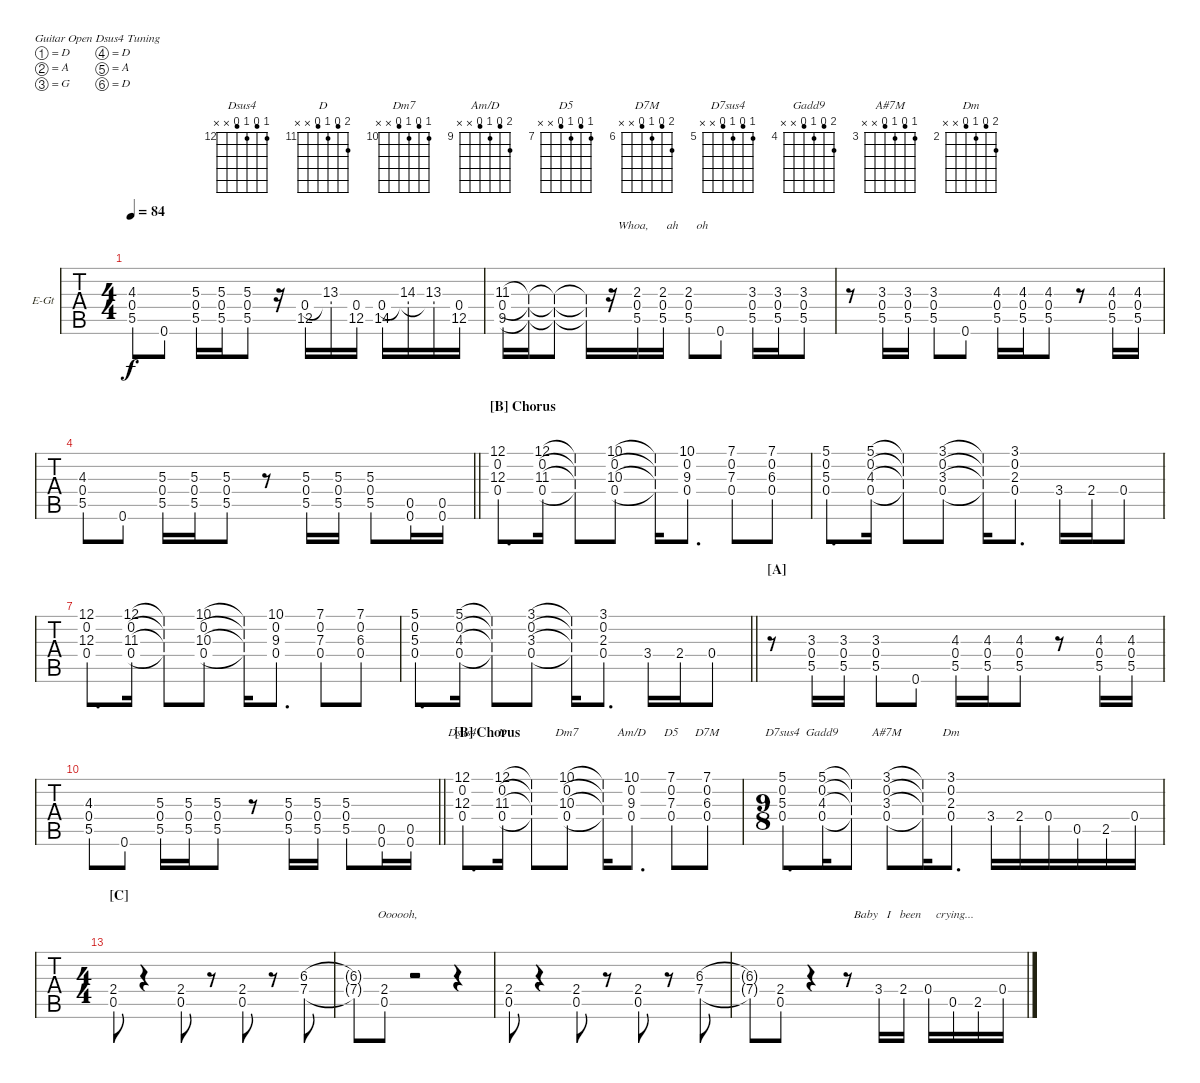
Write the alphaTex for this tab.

\bracketExtendMode nobrackets
\firstSystemTrackNameOrientation horizontal
\otherSystemsTrackNameOrientation horizontal
\defaultBarNumberDisplay FirstOfSystem
\track ("Dadgad" "E-Gt") {instrument distortionguitar}
\staff {tabs}
\tuning (D4 A3 G3 D3 A2 D2)
\chord ("Dsus4" 12 11 12 11 x x) {firstfret 12 showfingering false}
\chord ("D" 12 10 11 10 x x) {firstfret 11 showfingering false}
\chord ("Dm7" 10 9 10 9 x x) {firstfret 10 showfingering false}
\chord ("Am/D" 10 8 9 8 x x) {firstfret 9 showfingering false}
\chord ("D5" 7 6 7 6 x x) {firstfret 7 showfingering false}
\chord ("D7M" 7 5 6 5 x x) {firstfret 6 showfingering false}
\chord ("D7sus4" 5 4 5 4 x x) {firstfret 5 showfingering false}
\chord ("Gadd9" 5 3 4 3 x x) {firstfret 4 showfingering false}
\chord ("A#7M" 3 2 3 2 x x) {firstfret 3 showfingering false}
\chord ("Dm" 3 1 2 1 x x) {firstfret 2 showfingering false}
\ts (4 4)
\tempo 84
\clef g2
\ks d
(4.3 0.4 5.5).8{lyrics (0 "") lyrics (1 "") lyrics (2 "") lyrics (3 "") lyrics (4 "") dy f} 0.6.8{lyrics (0 "") lyrics (1 "") lyrics (2 "") lyrics (3 "") lyrics (4 "")} (5.3 0.4 5.5).16{lyrics (0 "") lyrics (1 "") lyrics (2 "") lyrics (3 "") lyrics (4 "")} (5.3 0.4 5.5).16{lyrics (0 "") lyrics (1 "") lyrics (2 "") lyrics (3 "") lyrics (4 "")} (5.3 0.4 5.5).8{lyrics (0 "") lyrics (1 "") lyrics (2 "") lyrics (3 "") lyrics (4 "")} r.16 (12.5 0.4).16{lyrics (0 "") lyrics (1 "") lyrics (2 "") lyrics (3 "") lyrics (4 "")} (13.3 0.4{t}).16{lyrics (0 "") lyrics (1 "") lyrics (2 "") lyrics (3 "") lyrics (4 "")} (12.5 0.4).16{lyrics (0 "") lyrics (1 "") lyrics (2 "") lyrics (3 "") lyrics (4 "")} (14.5 0.4).16{lyrics (0 "") lyrics (1 "") lyrics (2 "") lyrics (3 "") lyrics (4 "")} (14.3 0.4{t}).16{lyrics (0 "") lyrics (1 "") lyrics (2 "") lyrics (3 "") lyrics (4 "")} (13.3 0.4{t}).16{lyrics (0 "") lyrics (1 "") lyrics (2 "") lyrics (3 "") lyrics (4 "")} (12.5 0.4).16{lyrics (0 "") lyrics (1 "") lyrics (2 "") lyrics (3 "") lyrics (4 "")} |
(9.5 0.4 11.3).16{lyrics (0 "") lyrics (1 "") lyrics (2 "") lyrics (3 "") lyrics (4 "")} (9.5{t} 0.4{t} 11.3{t}).16{lyrics (0 "") lyrics (1 "") lyrics (2 "") lyrics (3 "") lyrics (4 "")} (9.5{t} 0.4{t} 11.3{t}).8{lyrics (0 "") lyrics (1 "") lyrics (2 "") lyrics (3 "") lyrics (4 "")} (9.5{t} 0.4{t} 11.3{t}).16{lyrics (0 "") lyrics (1 "") lyrics (2 "") lyrics (3 "") lyrics (4 "")} r.16 (2.3 0.4 5.5).16{lyrics (0 "") lyrics (1 "") lyrics (2 "") lyrics (3 "") lyrics (4 "")} (2.3 0.4 5.5).16{lyrics (0 "Whoa,      ah      oh") lyrics (1 "") lyrics (2 "") lyrics (3 "") lyrics (4 "")} (2.3 0.4 5.5).8{lyrics (0 "") lyrics (1 "") lyrics (2 "") lyrics (3 "") lyrics (4 "")} 0.6.8{lyrics (0 "") lyrics (1 "") lyrics (2 "") lyrics (3 "") lyrics (4 "")} (3.3 0.4 5.5).16{lyrics (0 "") lyrics (1 "") lyrics (2 "") lyrics (3 "") lyrics (4 "")} (3.3 0.4 5.5).16{lyrics (0 "") lyrics (1 "") lyrics (2 "") lyrics (3 "") lyrics (4 "")} (3.3 0.4 5.5).8{lyrics (0 "") lyrics (1 "") lyrics (2 "") lyrics (3 "") lyrics (4 "")} |
r.8 (3.3 0.4 5.5).16{lyrics (0 "") lyrics (1 "") lyrics (2 "") lyrics (3 "") lyrics (4 "")} (3.3 0.4 5.5).16{lyrics (0 "") lyrics (1 "") lyrics (2 "") lyrics (3 "") lyrics (4 "")} (3.3 0.4 5.5).8{lyrics (0 "") lyrics (1 "") lyrics (2 "") lyrics (3 "") lyrics (4 "")} 0.6.8{lyrics (0 "") lyrics (1 "") lyrics (2 "") lyrics (3 "") lyrics (4 "")} (4.3 0.4 5.5).16{lyrics (0 "") lyrics (1 "") lyrics (2 "") lyrics (3 "") lyrics (4 "")} (4.3 0.4 5.5).16{lyrics (0 "") lyrics (1 "") lyrics (2 "") lyrics (3 "") lyrics (4 "")} (4.3 0.4 5.5).8{lyrics (0 "") lyrics (1 "") lyrics (2 "") lyrics (3 "") lyrics (4 "")} r.8 (4.3 0.4 5.5).16{lyrics (0 "") lyrics (1 "") lyrics (2 "") lyrics (3 "") lyrics (4 "")} (4.3 0.4 5.5).16{lyrics (0 "") lyrics (1 "") lyrics (2 "") lyrics (3 "") lyrics (4 "")} |
\barLineRight lightlight
(4.3 0.4 5.5).8{lyrics (0 "") lyrics (1 "") lyrics (2 "") lyrics (3 "") lyrics (4 "")} 0.6.8{lyrics (0 "") lyrics (1 "") lyrics (2 "") lyrics (3 "") lyrics (4 "")} (5.3 0.4 5.5).16{lyrics (0 "") lyrics (1 "") lyrics (2 "") lyrics (3 "") lyrics (4 "")} (5.3 0.4 5.5).16{lyrics (0 "") lyrics (1 "") lyrics (2 "") lyrics (3 "") lyrics (4 "")} (5.3 0.4 5.5).8{lyrics (0 "") lyrics (1 "") lyrics (2 "") lyrics (3 "") lyrics (4 "")} r.8 (5.3 0.4 5.5).16{lyrics (0 "") lyrics (1 "") lyrics (2 "") lyrics (3 "") lyrics (4 "")} (5.3 0.4 5.5).16{lyrics (0 "") lyrics (1 "") lyrics (2 "") lyrics (3 "") lyrics (4 "")} (5.3 0.4 5.5).8{lyrics (0 "") lyrics (1 "") lyrics (2 "") lyrics (3 "") lyrics (4 "")} (0.5 0.6).16{lyrics (0 "") lyrics (1 "") lyrics (2 "") lyrics (3 "") lyrics (4 "")} (0.5 0.6).16{lyrics (0 "") lyrics (1 "") lyrics (2 "") lyrics (3 "") lyrics (4 "")} |
\section ("B" "Chorus")
(12.1 0.2 12.3 0.4).8{d lyrics (0 "") lyrics (1 "") lyrics (2 "") lyrics (3 "") lyrics (4 "")} (12.1 0.2 11.3 0.4).16{lyrics (0 "") lyrics (1 "") lyrics (2 "") lyrics (3 "") lyrics (4 "")} (12.1{t} 0.2{t} 11.3{t} 0.4{t}).8{lyrics (0 "") lyrics (1 "") lyrics (2 "") lyrics (3 "") lyrics (4 "")} (10.1 0.2 10.3 0.4).8{lyrics (0 "") lyrics (1 "") lyrics (2 "") lyrics (3 "") lyrics (4 "")} (10.1{t} 0.2{t} 10.3{t} 0.4{t}).16{lyrics (0 "") lyrics (1 "") lyrics (2 "") lyrics (3 "") lyrics (4 "")} (10.1 0.2 9.3 0.4).8{d lyrics (0 "") lyrics (1 "") lyrics (2 "") lyrics (3 "") lyrics (4 "")} (7.1 0.2 7.3 0.4).8{lyrics (0 "") lyrics (1 "") lyrics (2 "") lyrics (3 "") lyrics (4 "")} (7.1 0.2 6.3 0.4).8{lyrics (0 "") lyrics (1 "") lyrics (2 "") lyrics (3 "") lyrics (4 "")} |
(5.1 0.2 5.3 0.4).8{d lyrics (0 "") lyrics (1 "") lyrics (2 "") lyrics (3 "") lyrics (4 "")} (5.1 0.2 4.3 0.4).16{lyrics (0 "") lyrics (1 "") lyrics (2 "") lyrics (3 "") lyrics (4 "")} (5.1{t} 0.2{t} 4.3{t} 0.4{t}).8{lyrics (0 "") lyrics (1 "") lyrics (2 "") lyrics (3 "") lyrics (4 "")} (3.1 0.2 3.3 0.4).8{lyrics (0 "") lyrics (1 "") lyrics (2 "") lyrics (3 "") lyrics (4 "")} (3.1{t} 0.2{t} 3.3{t} 0.4{t}).16{lyrics (0 "") lyrics (1 "") lyrics (2 "") lyrics (3 "") lyrics (4 "")} (3.1 0.2 2.3 0.4).8{d lyrics (0 "") lyrics (1 "") lyrics (2 "") lyrics (3 "") lyrics (4 "")} 3.4.16{lyrics (0 "") lyrics (1 "") lyrics (2 "") lyrics (3 "") lyrics (4 "")} 2.4.16{lyrics (0 "") lyrics (1 "") lyrics (2 "") lyrics (3 "") lyrics (4 "")} 0.4.8{lyrics (0 "") lyrics (1 "") lyrics (2 "") lyrics (3 "") lyrics (4 "")} |
(12.1 0.2 12.3 0.4).8{d lyrics (0 "") lyrics (1 "") lyrics (2 "") lyrics (3 "") lyrics (4 "")} (12.1 0.2 11.3 0.4).16{lyrics (0 "") lyrics (1 "") lyrics (2 "") lyrics (3 "") lyrics (4 "")} (12.1{t} 0.2{t} 11.3{t} 0.4{t}).8{lyrics (0 "") lyrics (1 "") lyrics (2 "") lyrics (3 "") lyrics (4 "")} (10.1 0.2 10.3 0.4).8{lyrics (0 "") lyrics (1 "") lyrics (2 "") lyrics (3 "") lyrics (4 "")} (10.1{t} 0.2{t} 10.3{t} 0.4{t}).16{lyrics (0 "") lyrics (1 "") lyrics (2 "") lyrics (3 "") lyrics (4 "")} (10.1 0.2 9.3 0.4).8{d lyrics (0 "") lyrics (1 "") lyrics (2 "") lyrics (3 "") lyrics (4 "")} (7.1 0.2 7.3 0.4).8{lyrics (0 "") lyrics (1 "") lyrics (2 "") lyrics (3 "") lyrics (4 "")} (7.1 0.2 6.3 0.4).8{lyrics (0 "") lyrics (1 "") lyrics (2 "") lyrics (3 "") lyrics (4 "")} |
\barLineRight lightlight
(5.1 0.2 5.3 0.4).8{d lyrics (0 "") lyrics (1 "") lyrics (2 "") lyrics (3 "") lyrics (4 "")} (5.1 0.2 4.3 0.4).16{lyrics (0 "") lyrics (1 "") lyrics (2 "") lyrics (3 "") lyrics (4 "")} (5.1{t} 0.2{t} 4.3{t} 0.4{t}).8{lyrics (0 "") lyrics (1 "") lyrics (2 "") lyrics (3 "") lyrics (4 "")} (3.1 0.2 3.3 0.4).8{lyrics (0 "") lyrics (1 "") lyrics (2 "") lyrics (3 "") lyrics (4 "")} (3.1{t} 0.2{t} 3.3{t} 0.4{t}).16{lyrics (0 "") lyrics (1 "") lyrics (2 "") lyrics (3 "") lyrics (4 "")} (3.1 0.2 2.3 0.4).8{d lyrics (0 "") lyrics (1 "") lyrics (2 "") lyrics (3 "") lyrics (4 "")} 3.4.16{lyrics (0 "") lyrics (1 "") lyrics (2 "") lyrics (3 "") lyrics (4 "")} 2.4.16{lyrics (0 "") lyrics (1 "") lyrics (2 "") lyrics (3 "") lyrics (4 "")} 0.4.8{lyrics (0 "") lyrics (1 "") lyrics (2 "") lyrics (3 "") lyrics (4 "")} |
\section ("A" "")
r.8 (3.3 0.4 5.5).16{lyrics (0 "") lyrics (1 "") lyrics (2 "") lyrics (3 "") lyrics (4 "")} (3.3 0.4 5.5).16{lyrics (0 "") lyrics (1 "") lyrics (2 "") lyrics (3 "") lyrics (4 "")} (3.3 0.4 5.5).8{lyrics (0 "") lyrics (1 "") lyrics (2 "") lyrics (3 "") lyrics (4 "")} 0.6.8{lyrics (0 "") lyrics (1 "") lyrics (2 "") lyrics (3 "") lyrics (4 "")} (4.3 0.4 5.5).16{lyrics (0 "") lyrics (1 "") lyrics (2 "") lyrics (3 "") lyrics (4 "")} (4.3 0.4 5.5).16{lyrics (0 "") lyrics (1 "") lyrics (2 "") lyrics (3 "") lyrics (4 "")} (4.3 0.4 5.5).8{lyrics (0 "") lyrics (1 "") lyrics (2 "") lyrics (3 "") lyrics (4 "")} r.8 (4.3 0.4 5.5).16{lyrics (0 "") lyrics (1 "") lyrics (2 "") lyrics (3 "") lyrics (4 "")} (4.3 0.4 5.5).16{lyrics (0 "") lyrics (1 "") lyrics (2 "") lyrics (3 "") lyrics (4 "")} |
\barLineRight lightlight
(4.3 0.4 5.5).8{lyrics (0 "") lyrics (1 "") lyrics (2 "") lyrics (3 "") lyrics (4 "")} 0.6.8{lyrics (0 "") lyrics (1 "") lyrics (2 "") lyrics (3 "") lyrics (4 "")} (5.3 0.4 5.5).16{lyrics (0 "") lyrics (1 "") lyrics (2 "") lyrics (3 "") lyrics (4 "")} (5.3 0.4 5.5).16{lyrics (0 "") lyrics (1 "") lyrics (2 "") lyrics (3 "") lyrics (4 "")} (5.3 0.4 5.5).8{lyrics (0 "") lyrics (1 "") lyrics (2 "") lyrics (3 "") lyrics (4 "")} r.8 (5.3 0.4 5.5).16{lyrics (0 "") lyrics (1 "") lyrics (2 "") lyrics (3 "") lyrics (4 "")} (5.3 0.4 5.5).16{lyrics (0 "") lyrics (1 "") lyrics (2 "") lyrics (3 "") lyrics (4 "")} (5.3 0.4 5.5).8{lyrics (0 "") lyrics (1 "") lyrics (2 "") lyrics (3 "") lyrics (4 "")} (0.5 0.6).16{lyrics (0 "") lyrics (1 "") lyrics (2 "") lyrics (3 "") lyrics (4 "")} (0.5 0.6).16{lyrics (0 "") lyrics (1 "") lyrics (2 "") lyrics (3 "") lyrics (4 "")} |
\section ("B" "Chorus")
(12.1 0.2 12.3 0.4).8{d ch "Dsus4" lyrics (0 "") lyrics (1 "") lyrics (2 "") lyrics (3 "") lyrics (4 "")} (12.1 0.2 11.3 0.4).16{ch "D" lyrics (0 "") lyrics (1 "") lyrics (2 "") lyrics (3 "") lyrics (4 "")} (12.1{t} 0.2{t} 11.3{t} 0.4{t}).8{lyrics (0 "") lyrics (1 "") lyrics (2 "") lyrics (3 "") lyrics (4 "")} (10.1 0.2 10.3 0.4).8{ch "Dm7" lyrics (0 "") lyrics (1 "") lyrics (2 "") lyrics (3 "") lyrics (4 "")} (10.1{t} 0.2{t} 10.3{t} 0.4{t}).16{lyrics (0 "") lyrics (1 "") lyrics (2 "") lyrics (3 "") lyrics (4 "")} (10.1 0.2 9.3 0.4).8{d ch "Am/D" lyrics (0 "") lyrics (1 "") lyrics (2 "") lyrics (3 "") lyrics (4 "")} (7.1 0.2 7.3 0.4).8{ch "D5" lyrics (0 "") lyrics (1 "") lyrics (2 "") lyrics (3 "") lyrics (4 "")} (7.1 0.2 6.3 0.4).8{ch "D7M" lyrics (0 "") lyrics (1 "") lyrics (2 "") lyrics (3 "") lyrics (4 "")} |
\ts (9 8)
\beaming (8 3 3 3)
(5.1 0.2 5.3 0.4).8{d ch "D7sus4" lyrics (0 "") lyrics (1 "") lyrics (2 "") lyrics (3 "") lyrics (4 "")} (5.1 0.2 4.3 0.4).16{ch "Gadd9" lyrics (0 "") lyrics (1 "") lyrics (2 "") lyrics (3 "") lyrics (4 "")} (5.1{t} 0.2{t} 4.3{t} 0.4{t}).8{lyrics (0 "") lyrics (1 "") lyrics (2 "") lyrics (3 "") lyrics (4 "")} (3.1 0.2 3.3 0.4).8{ch "A#7M" lyrics (0 "") lyrics (1 "") lyrics (2 "") lyrics (3 "") lyrics (4 "")} (3.1{t} 0.2{t} 3.3{t} 0.4{t}).16{lyrics (0 "") lyrics (1 "") lyrics (2 "") lyrics (3 "") lyrics (4 "")} (3.1 0.2 2.3 0.4).8{d ch "Dm" lyrics (0 "") lyrics (1 "") lyrics (2 "") lyrics (3 "") lyrics (4 "")} 3.4.16{lyrics (0 "") lyrics (1 "") lyrics (2 "") lyrics (3 "") lyrics (4 "")} 2.4.16{lyrics (0 "") lyrics (1 "") lyrics (2 "") lyrics (3 "") lyrics (4 "")} 0.4.16{lyrics (0 "") lyrics (1 "") lyrics (2 "") lyrics (3 "") lyrics (4 "")} 0.5.16{lyrics (0 "") lyrics (1 "") lyrics (2 "") lyrics (3 "") lyrics (4 "")} 2.5.16{lyrics (0 "") lyrics (1 "") lyrics (2 "") lyrics (3 "") lyrics (4 "")} 0.4.16{lyrics (0 "") lyrics (1 "") lyrics (2 "") lyrics (3 "") lyrics (4 "")} |
\ts (4 4)
\beaming (8 2 2 2 2)
\section ("C" "")
(2.4 0.5).8{lyrics (0 "") lyrics (1 "") lyrics (2 "") lyrics (3 "") lyrics (4 "")} r.4 (2.4 0.5).8{lyrics (0 "") lyrics (1 "") lyrics (2 "") lyrics (3 "") lyrics (4 "")} r.8 (2.4 0.5).8{lyrics (0 "") lyrics (1 "") lyrics (2 "") lyrics (3 "") lyrics (4 "")} r.8 (6.3 7.4).8{lyrics (0 "") lyrics (1 "") lyrics (2 "") lyrics (3 "") lyrics (4 "")} |
(6.3{t} 7.4{t}).8{lyrics (0 "") lyrics (1 "") lyrics (2 "") lyrics (3 "") lyrics (4 "")} (2.4 0.5).8{lyrics (0 "") lyrics (1 "         Oooooh, ") lyrics (2 "") lyrics (3 "") lyrics (4 "")} r.2 r.4 |
(2.4 0.5).8{lyrics (0 "") lyrics (1 "") lyrics (2 "") lyrics (3 "") lyrics (4 "")} r.4 (2.4 0.5).8{lyrics (0 "") lyrics (1 "") lyrics (2 "") lyrics (3 "") lyrics (4 "")} r.8 (2.4 0.5).8{lyrics (0 "") lyrics (1 "") lyrics (2 "") lyrics (3 "") lyrics (4 "")} r.8 (6.3 7.4).8{lyrics (0 "") lyrics (1 "") lyrics (2 "") lyrics (3 "") lyrics (4 "")} |
(6.3{t} 7.4{t}).8{lyrics (0 "") lyrics (1 "") lyrics (2 "") lyrics (3 "") lyrics (4 "")} (2.4 0.5).8{lyrics (0 "") lyrics (1 "") lyrics (2 "") lyrics (3 "") lyrics (4 "")} r.4 r.8 3.4.16{lyrics (0 "") lyrics (1 "") lyrics (2 "") lyrics (3 "") lyrics (4 "")} 2.4.16{lyrics (0 "") lyrics (1 "       Baby   I   been     crying...") lyrics (2 "") lyrics (3 "") lyrics (4 "")} 0.4.16{lyrics (0 "") lyrics (1 "") lyrics (2 "") lyrics (3 "") lyrics (4 "")} 0.5.16{lyrics (0 "") lyrics (1 "") lyrics (2 "") lyrics (3 "") lyrics (4 "")} 2.5.16{lyrics (0 "") lyrics (1 "") lyrics (2 "") lyrics (3 "") lyrics (4 "")} 0.4.16{lyrics (0 "") lyrics (1 "") lyrics (2 "") lyrics (3 "") lyrics (4 "")}
